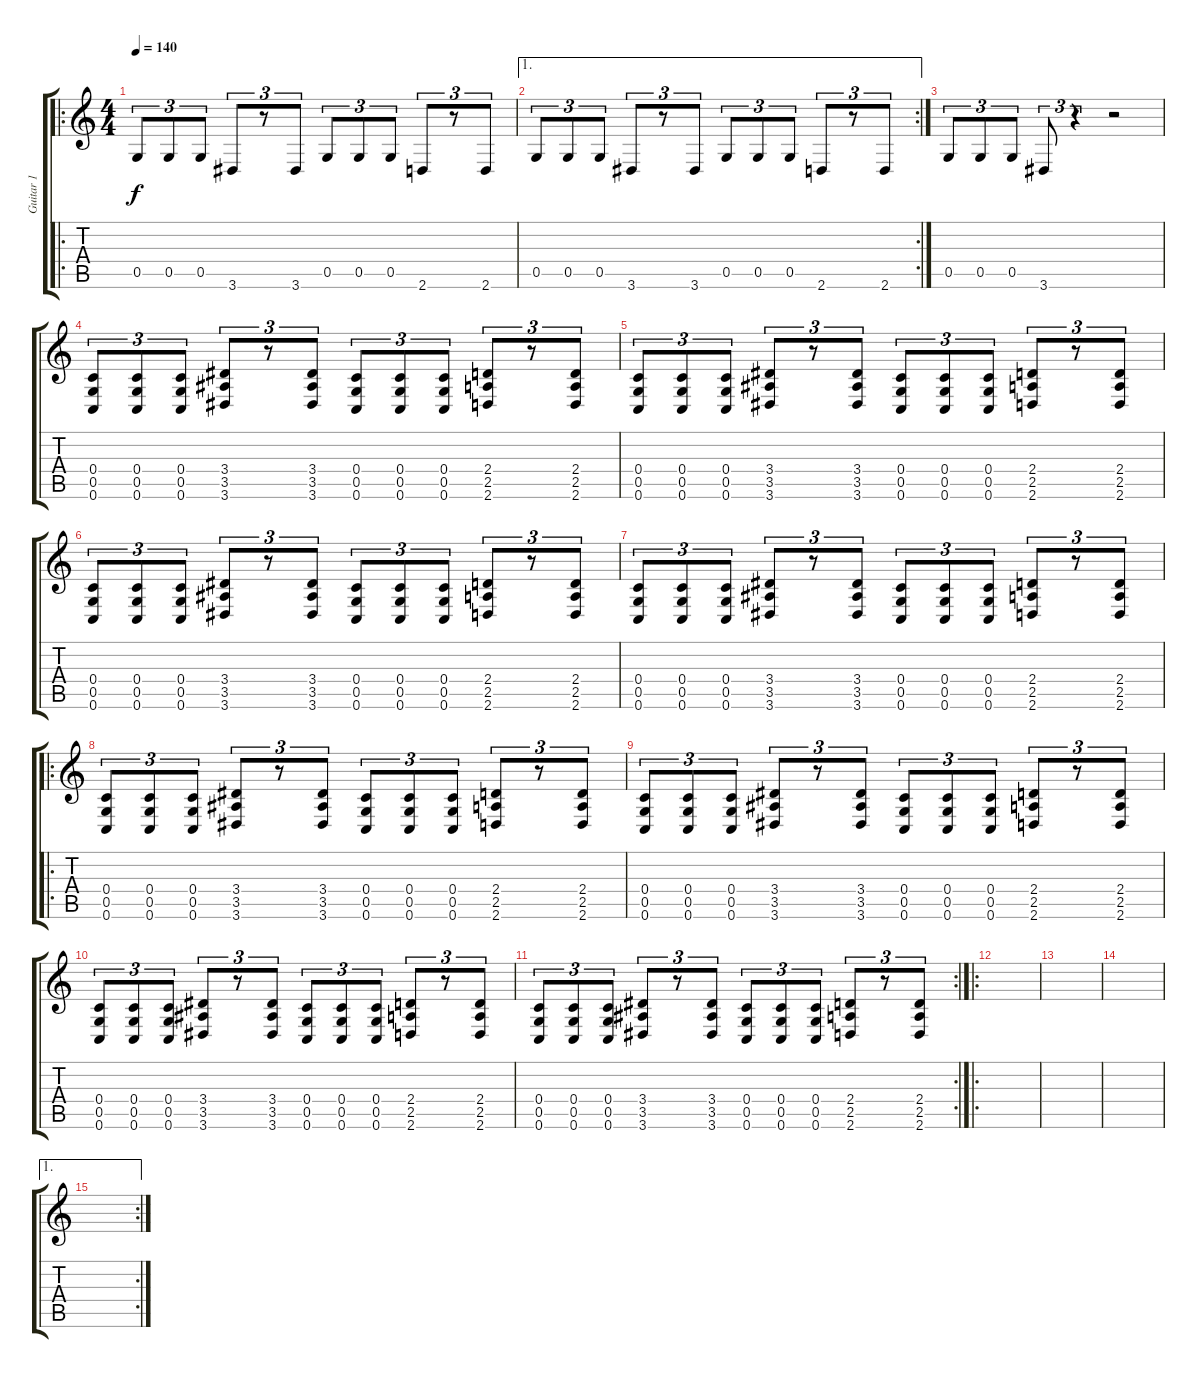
\track ("Guitar 1" "Guitar 1") {instrument distortionguitar}
\staff {score tabs}
\tuning (D4 A3 F3 C3 G2 C2) {hide}
\ro
\ts (4 4)
\tempo 140
\clef g2
\ks c
0.5.8{tu (3 2) dy f instrument distortionguitar} 0.5.8{tu (3 2)} 0.5.8{tu (3 2)} 3.6.8{tu (3 2)} r.8{tu (3 2)} 3.6.8{tu (3 2)} 0.5.8{tu (3 2)} 0.5.8{tu (3 2)} 0.5.8{tu (3 2)} 2.6.8{tu (3 2)} r.8{tu (3 2)} 2.6.8{tu (3 2)} |
\ae 1
\rc 2
0.5.8{tu (3 2)} 0.5.8{tu (3 2)} 0.5.8{tu (3 2)} 3.6.8{tu (3 2)} r.8{tu (3 2)} 3.6.8{tu (3 2)} 0.5.8{tu (3 2)} 0.5.8{tu (3 2)} 0.5.8{tu (3 2)} 2.6.8{tu (3 2)} r.8{tu (3 2)} 2.6.8{tu (3 2)} |
0.5.8{tu (3 2)} 0.5.8{tu (3 2)} 0.5.8{tu (3 2)} 3.6.8{tu (3 2)} r.4{tu (3 2)} r.2 |
(0.4 0.5 0.6).8{tu (3 2)} (0.4 0.5 0.6).8{tu (3 2)} (0.4 0.5 0.6).8{tu (3 2)} (3.4 3.5 3.6).8{tu (3 2)} r.8{tu (3 2)} (3.4 3.5 3.6).8{tu (3 2)} (0.4 0.5 0.6).8{tu (3 2)} (0.4 0.5 0.6).8{tu (3 2)} (0.4 0.5 0.6).8{tu (3 2)} (2.4 2.5 2.6).8{tu (3 2)} r.8{tu (3 2)} (2.4 2.5 2.6).8{tu (3 2)} |
(0.4 0.5 0.6).8{tu (3 2)} (0.4 0.5 0.6).8{tu (3 2)} (0.4 0.5 0.6).8{tu (3 2)} (3.4 3.5 3.6).8{tu (3 2)} r.8{tu (3 2)} (3.4 3.5 3.6).8{tu (3 2)} (0.4 0.5 0.6).8{tu (3 2)} (0.4 0.5 0.6).8{tu (3 2)} (0.4 0.5 0.6).8{tu (3 2)} (2.4 2.5 2.6).8{tu (3 2)} r.8{tu (3 2)} (2.4 2.5 2.6).8{tu (3 2)} |
(0.4 0.5 0.6).8{tu (3 2)} (0.4 0.5 0.6).8{tu (3 2)} (0.4 0.5 0.6).8{tu (3 2)} (3.4 3.5 3.6).8{tu (3 2)} r.8{tu (3 2)} (3.4 3.5 3.6).8{tu (3 2)} (0.4 0.5 0.6).8{tu (3 2)} (0.4 0.5 0.6).8{tu (3 2)} (0.4 0.5 0.6).8{tu (3 2)} (2.4 2.5 2.6).8{tu (3 2)} r.8{tu (3 2)} (2.4 2.5 2.6).8{tu (3 2)} |
(0.4 0.5 0.6).8{tu (3 2)} (0.4 0.5 0.6).8{tu (3 2)} (0.4 0.5 0.6).8{tu (3 2)} (3.4 3.5 3.6).8{tu (3 2)} r.8{tu (3 2)} (3.4 3.5 3.6).8{tu (3 2)} (0.4 0.5 0.6).8{tu (3 2)} (0.4 0.5 0.6).8{tu (3 2)} (0.4 0.5 0.6).8{tu (3 2)} (2.4 2.5 2.6).8{tu (3 2)} r.8{tu (3 2)} (2.4 2.5 2.6).8{tu (3 2)} |
\ro
(0.4 0.5 0.6).8{tu (3 2)} (0.4 0.5 0.6).8{tu (3 2)} (0.4 0.5 0.6).8{tu (3 2)} (3.4 3.5 3.6).8{tu (3 2)} r.8{tu (3 2)} (3.4 3.5 3.6).8{tu (3 2)} (0.4 0.5 0.6).8{tu (3 2)} (0.4 0.5 0.6).8{tu (3 2)} (0.4 0.5 0.6).8{tu (3 2)} (2.4 2.5 2.6).8{tu (3 2)} r.8{tu (3 2)} (2.4 2.5 2.6).8{tu (3 2)} |
(0.4 0.5 0.6).8{tu (3 2)} (0.4 0.5 0.6).8{tu (3 2)} (0.4 0.5 0.6).8{tu (3 2)} (3.4 3.5 3.6).8{tu (3 2)} r.8{tu (3 2)} (3.4 3.5 3.6).8{tu (3 2)} (0.4 0.5 0.6).8{tu (3 2)} (0.4 0.5 0.6).8{tu (3 2)} (0.4 0.5 0.6).8{tu (3 2)} (2.4 2.5 2.6).8{tu (3 2)} r.8{tu (3 2)} (2.4 2.5 2.6).8{tu (3 2)} |
(0.4 0.5 0.6).8{tu (3 2)} (0.4 0.5 0.6).8{tu (3 2)} (0.4 0.5 0.6).8{tu (3 2)} (3.4 3.5 3.6).8{tu (3 2)} r.8{tu (3 2)} (3.4 3.5 3.6).8{tu (3 2)} (0.4 0.5 0.6).8{tu (3 2)} (0.4 0.5 0.6).8{tu (3 2)} (0.4 0.5 0.6).8{tu (3 2)} (2.4 2.5 2.6).8{tu (3 2)} r.8{tu (3 2)} (2.4 2.5 2.6).8{tu (3 2)} |
\rc 2
(0.4 0.5 0.6).8{tu (3 2)} (0.4 0.5 0.6).8{tu (3 2)} (0.4 0.5 0.6).8{tu (3 2)} (3.4 3.5 3.6).8{tu (3 2)} r.8{tu (3 2)} (3.4 3.5 3.6).8{tu (3 2)} (0.4 0.5 0.6).8{tu (3 2)} (0.4 0.5 0.6).8{tu (3 2)} (0.4 0.5 0.6).8{tu (3 2)} (2.4 2.5 2.6).8{tu (3 2)} r.8{tu (3 2)} (2.4 2.5 2.6).8{tu (3 2)} |
\ro
|
|
|
\ae 1
\rc 2
